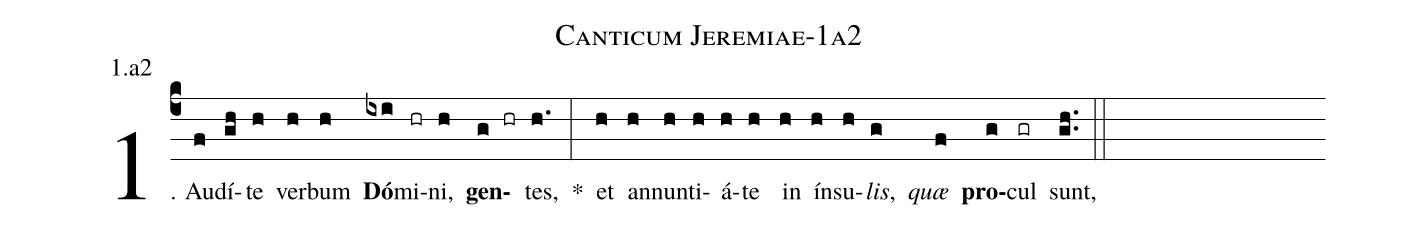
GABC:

name: Canticum Jeremiae-1a2;
annotation: 1.a2;
%%
(c4)1. Au(f)dí(gh)te(h) ver(h)bum(h) <b>Dó</b>(ixi)mi(hr)ni,(h) <b>gen</b>(g hr)tes,(h.) *(:) et(h) an(h)nun(h)ti(h)á(h)te(h) in(h) ín(h)su(h)<i>lis</i>,(g) <i>quæ</i>(f) <b>pro</b>(g)cul(gr) sunt,(gh..) (::)
